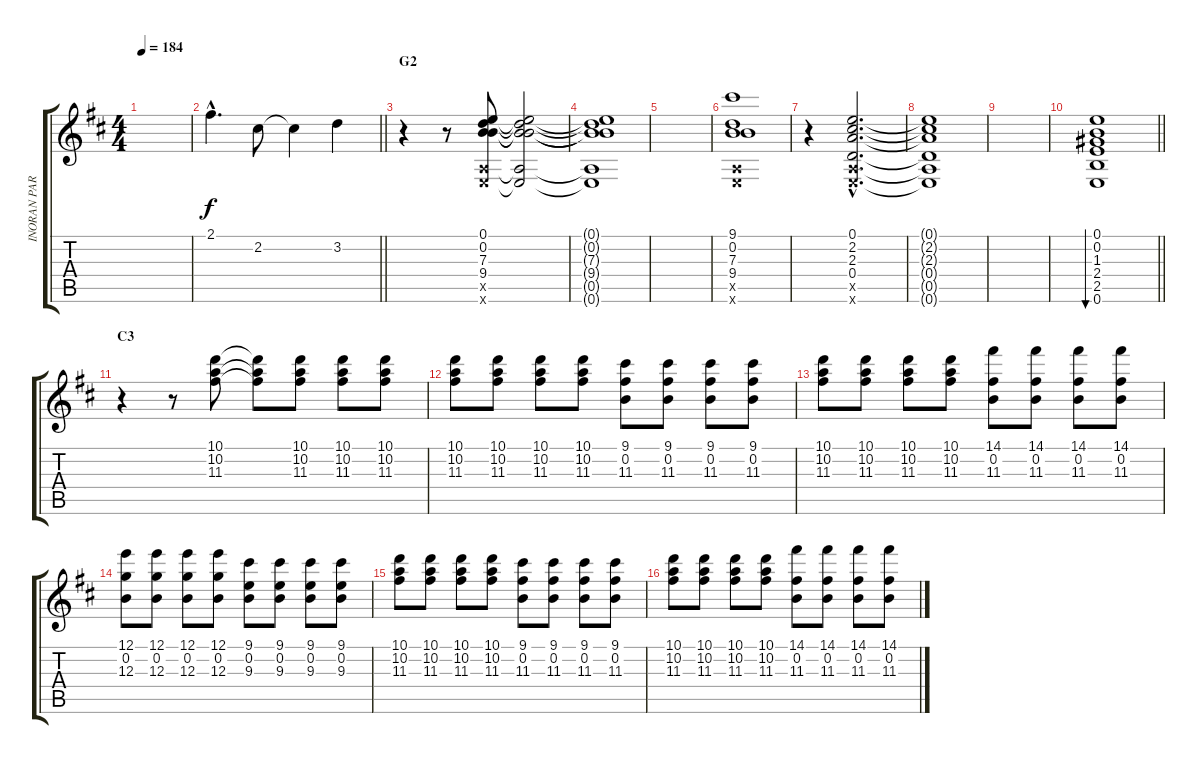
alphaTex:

\track ("INORAN PART" "INORAN PAR") {instrument acousticguitarsteel}
\staff {score tabs}
\tuning (E4 B3 G3 D3 A2 E2) {hide}
\ts (4 4)
\tempo 184
\clef g2
\ks bminor
|
\barLineRight lightlight
2.1{hac}.4{d} 2.2.8 2.2{t}.4 3.2.4 |
\section ("" "G2")
r.4 r.8 (0.1 0.2 7.3 9.4 0.5{x} 0.6{x}).8 (0.1{t} 0.2{t} 7.3{t} 9.4{t} 0.5{t} 0.6{t}).2 |
(0.1{t} 0.2{t} 7.3{t} 9.4{t} 0.5{t} 0.6{t}).1 |
|
(9.1 0.2 7.3 9.4 0.5{x} 0.6{x}).1 |
r.4 (0.1{hac} 2.2{hac} 2.3{hac} 0.4{hac} 0.5{hac x} 0.6{hac x}).2{d} |
(0.1{t} 2.2{t} 2.3{t} 0.4{t} 0.5{t} 0.6{t}).1 |
|
\barLineRight lightlight
(0.1 0.2 1.3 2.4 2.5 0.6).1{bu 120} |
\section ("" "C3")
r.4 r.8 (10.1 10.2 11.3).8 (10.1{t} 10.2{t} 11.3{t}).8 (10.1 10.2 11.3).8 (10.1 10.2 11.3).8 (10.1 10.2 11.3).8 |
(10.1 10.2 11.3).8 (10.1 10.2 11.3).8 (10.1 10.2 11.3).8 (10.1 10.2 11.3).8 (9.1 0.2 11.3).8 (9.1 0.2 11.3).8 (9.1 0.2 11.3).8 (9.1 0.2 11.3).8 |
(10.1 10.2 11.3).8 (10.1 10.2 11.3).8 (10.1 10.2 11.3).8 (10.1 10.2 11.3).8 (14.1 0.2 11.3).8 (14.1 0.2 11.3).8 (14.1 0.2 11.3).8 (14.1 0.2 11.3).8 |
(12.1 0.2 12.3).8 (12.1 0.2 12.3).8 (12.1 0.2 12.3).8 (12.1 0.2 12.3).8 (9.1 0.2 9.3).8 (9.1 0.2 9.3).8 (9.1 0.2 9.3).8 (9.1 0.2 9.3).8 |
(10.1 10.2 11.3).8 (10.1 10.2 11.3).8 (10.1 10.2 11.3).8 (10.1 10.2 11.3).8 (9.1 0.2 11.3).8 (9.1 0.2 11.3).8 (9.1 0.2 11.3).8 (9.1 0.2 11.3).8 |
(10.1 10.2 11.3).8 (10.1 10.2 11.3).8 (10.1 10.2 11.3).8 (10.1 10.2 11.3).8 (14.1 0.2 11.3).8 (14.1 0.2 11.3).8 (14.1 0.2 11.3).8 (14.1 0.2 11.3).8
